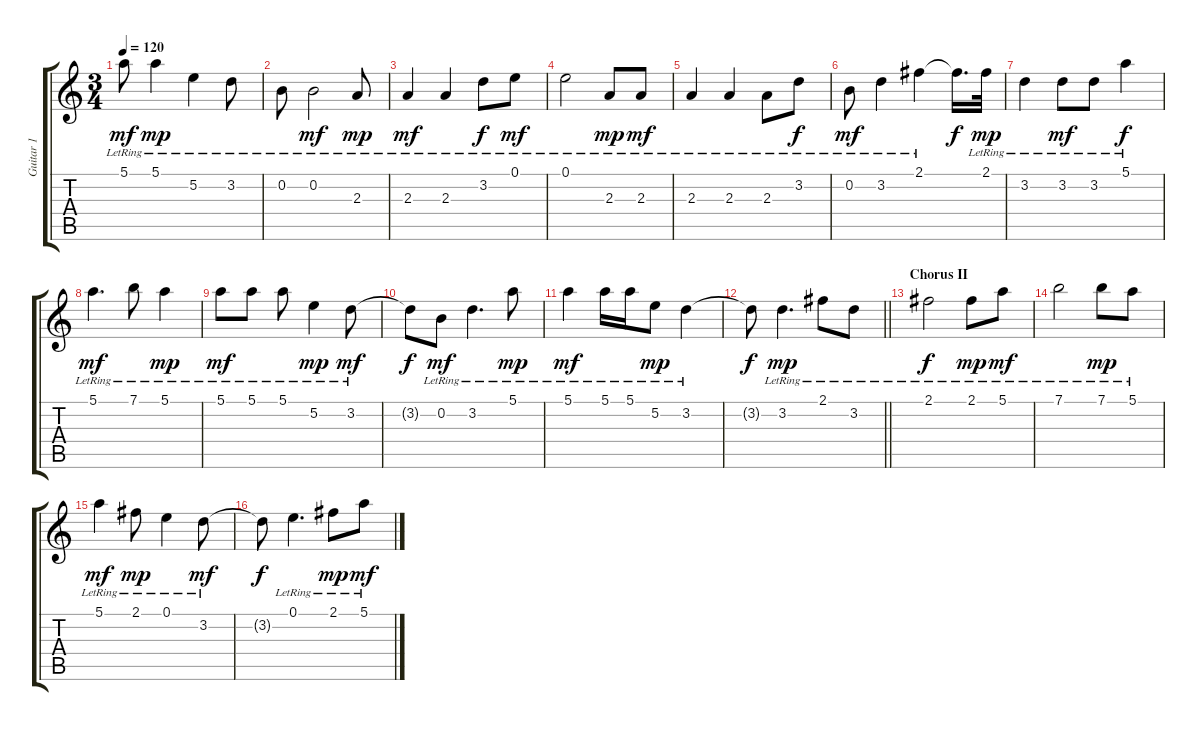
\track ("Guitar 1" "Guitar 1") {instrument acousticguitarsteel}
\staff {score tabs}
\tuning (E4 B3 G3 D3 A2 E2) {hide}
\ts (3 4)
\tempo 120
\clef g2
\ks c
5.1{lr}.8{dy mf} 5.1{lr}.4{dy mp} 5.2{lr}.4 3.2{lr}.8 |
0.2{lr}.8 0.2{lr}.2{dy mf} 2.3{lr}.8{dy mp} |
2.3{lr}.4{dy mf} 2.3{lr}.4 3.2{lr}.8{dy f} 0.1{lr}.8{dy mf} |
0.1{lr}.2 2.3{lr}.8{dy mp} 2.3{lr}.8{dy mf} |
2.3{lr}.4 2.3{lr}.4 2.3{lr}.8 3.2{lr}.8{dy f} |
0.2{lr}.8{dy mf} 3.2{lr}.4 2.1{lr}.4 2.1{t}.16{d dy f} 2.1{lr}.32{dy mp} |
3.2{lr}.4 3.2{lr}.8{dy mf} 3.2{lr}.8 5.1{lr}.4{dy f} |
5.1{lr}.4{d dy mf} 7.1{lr}.8 5.1{lr}.4{dy mp} |
5.1{lr}.8{dy mf} 5.1{lr}.8 5.1{lr}.8 5.2{lr}.4{dy mp} 3.2{lr}.8{dy mf} |
3.2{t}.8{dy f} 0.2{lr}.8{dy mf} 3.2{lr}.4{d} 5.1{lr}.8{dy mp} |
5.1{lr}.4{dy mf} 5.1{lr}.16 5.1{lr}.16 5.2{lr}.8{dy mp} 3.2{lr}.4 |
\barLineRight lightlight
3.2{t}.8{dy f} 3.2{lr}.4{d dy mp} 2.1{lr}.8 3.2{lr}.8 |
\section ("" "Chorus II")
2.1{lr}.2{dy f} 2.1{lr}.8{dy mp} 5.1{lr}.8{dy mf} |
7.1{lr}.2 7.1{lr}.8{dy mp} 5.1{lr}.8 |
5.1{lr}.4{dy mf} 2.1{lr}.8{dy mp} 0.1{lr}.4 3.2{lr}.8{dy mf} |
3.2{t}.8{dy f} 0.1{lr}.4{d} 2.1{lr}.8{dy mp} 5.1{lr}.8{dy mf}
